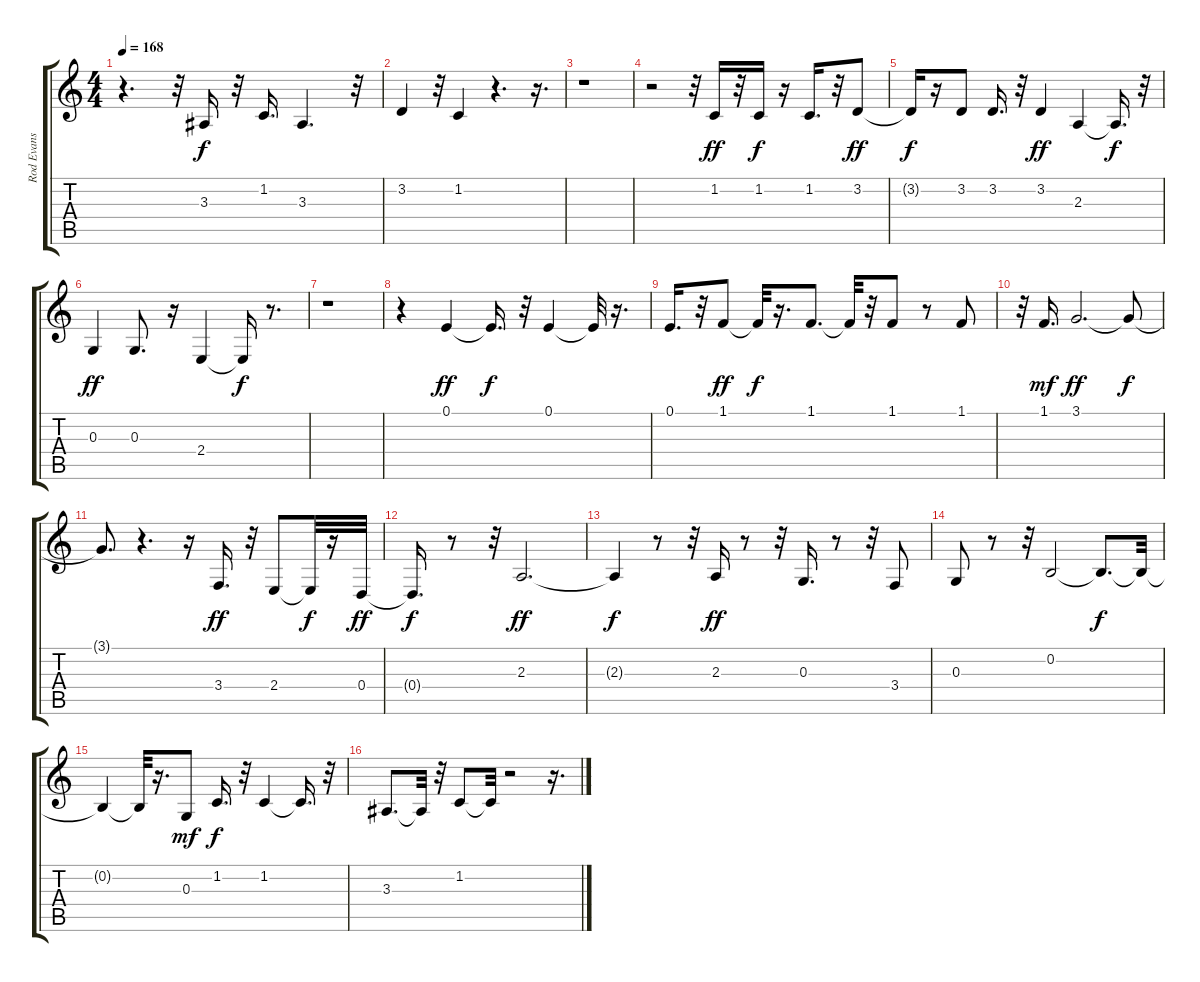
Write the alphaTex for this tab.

\track ("Rod Evans" "Rod Evans") {instrument lead2sawtooth}
\staff {score tabs}
\tuning (E4 B3 G3 D3 A2 E2) {hide}
\ts (4 4)
\tempo 168
\clef g2
\ks c
r.4{d dy f} r.32 3.3.16 r.32 1.2.16{d} 3.3.4{d} r.32 |
3.2.4 r.32 1.2.4 r.4{d} r.16{d} |
r.1 |
r.2 r.32 1.2.16{dy ff} r.32 1.2.16{dy f} r.16 1.2.16{d} r.32 3.2.8{dy ff} |
3.2{t}.16{dy f} r.16 3.2.8 3.2.16{d} r.32 3.2.4{dy ff} 2.3.4 2.3{t}.16{d dy f} r.32 |
0.3.4{dy ff} 0.3.8{d} r.16 2.4.4 2.4{t}.16{dy f} r.8{d} |
r.1 |
r.4 0.1.4{dy ff} 0.1{t}.16{d dy f} r.32 0.1.4 0.1{t}.32 r.16{d} |
0.1.16{d} r.32 1.1.8{dy ff} 1.1{t}.32{dy f} r.16{d} 1.1.8{d} 1.1{t}.32 r.32 1.1.8 r.8 1.1.8 |
r.32 1.1.16{d dy mf} 3.1.2{d dy ff} 3.1{t}.8{dy f} |
3.1{t}.8{d} r.4{d} r.16 3.4.16{d dy ff} r.32 2.4.8 2.4{t}.32{dy f} r.16 0.4.32{dy ff} |
0.4{t}.16{d dy f} r.8 r.32 2.3.2{d dy ff} |
2.3{t}.4{dy f} r.8 r.32 2.3.16{dy ff} r.8 r.32 0.3.16{d} r.8 r.32 3.4.8 |
0.3.8 r.8 r.32 0.2.2 0.2{t}.8{d dy f} 0.2{t}.32 |
0.2{t}.4 0.2{t}.32 r.16{d} 0.3.8{dy mf} 1.2.16{d dy f} r.32 1.2.4 1.2{t}.16{d} r.32 |
3.3.8{d} 3.3{t}.32 r.32 1.2.8 1.2{t}.32 r.2 r.16{d}
